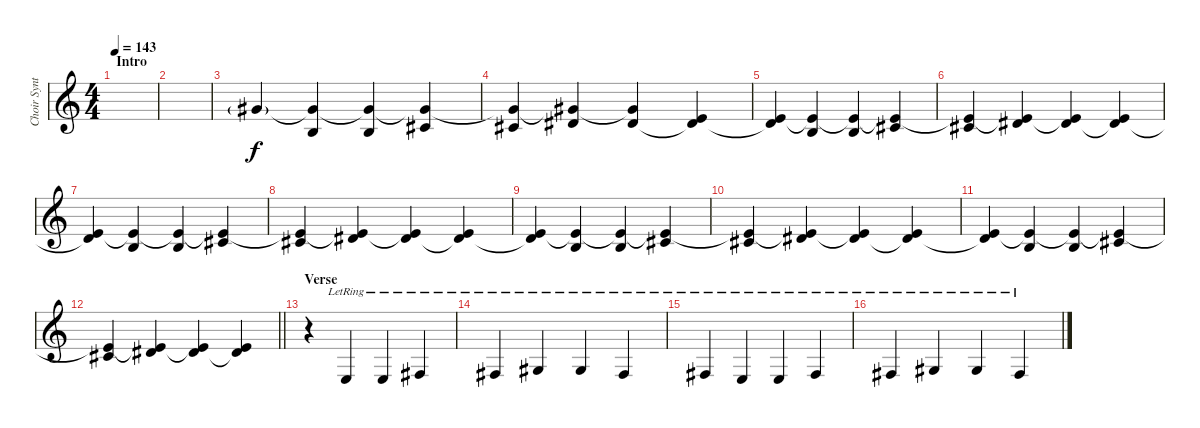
\track ("Choir Synthesizer" "Choir Synt") {instrument choiraahs}
\staff {score}
\tuning (E4 B3 G3 D3 A2 E2 B1) {hide}
\ts (4 4)
\section ("" "Intro")
\tempo 143
\clef g2
\ks c
|
|
4.1{g}.4 (4.1{t} 0.2).4 (4.1{t} 0.2).4 (4.1{t} 2.2).4 |
(4.1{t} 2.2).4 (4.1{t} 4.2).4 (4.1{t} 4.2).4 (0.1 4.2{t}).4 |
(0.1 4.2{t}).4 (0.1{t} 0.2).4 (0.1{t} 0.2).4 (0.1{t} 2.2).4 |
(0.1{t} 2.2).4 (0.1{t} 4.2).4 (0.1{t} 4.2).4 (0.1 4.2{t}).4 |
(0.1 4.2{t}).4 (0.1{t} 0.2).4 (0.1{t} 0.2).4 (0.1{t} 2.2).4 |
(0.1{t} 2.2).4 (0.1{t} 4.2).4 (0.1{t} 4.2).4 (0.1 4.2{t}).4 |
(0.1 4.2{t}).4 (0.1{t} 0.2).4 (0.1{t} 0.2).4 (0.1{t} 2.2).4 |
(0.1{t} 2.2).4 (0.1{t} 4.2).4 (0.1{t} 4.2).4 (0.1 4.2{t}).4 |
(0.1 4.2{t}).4 (0.1{t} 0.2).4 (0.1{t} 0.2).4 (0.1{t} 2.2).4 |
\barLineRight lightlight
(0.1{t} 2.2).4 (0.1{t} 4.2).4 (0.1{t} 4.2).4 (0.1 4.2{t}).4 |
\section ("" "Verse")
r.4 2.4{lr}.4 2.4{lr}.4 4.4{lr}.4 |
4.4{lr}.4 1.3{lr}.4 1.3{lr}.4 4.4{lr}.4 |
4.4{lr}.4 2.4{lr}.4 2.4{lr}.4 4.4{lr}.4 |
4.4{lr}.4 1.3{lr}.4 1.3{lr}.4 4.4{lr}.4
